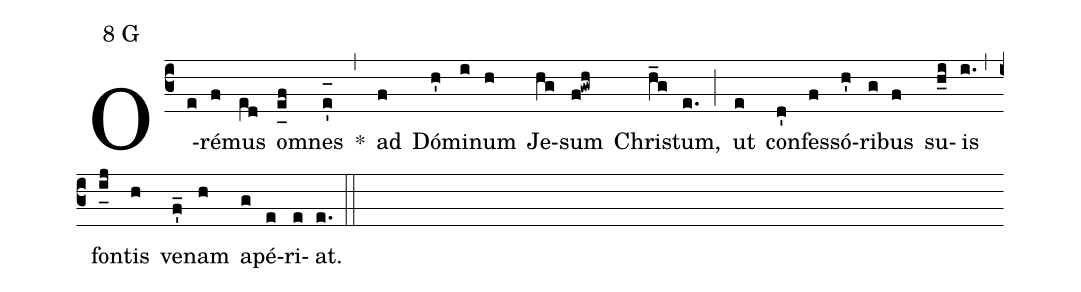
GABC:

mode:8 G;
%%
(c3) O(e)ré(f)mus(e[ll:1]d) o(e_[uh:l]f)mnes(e'_[oh:h]) *(,) ad(f) Dó(h')mi(i)num(h) Je(hg)sum(f!gwh) Chri(h_g)stum,(e.) (;) ut(e) con(d')fes(f)só(h')ri(g)bus(f) su(h_i)is(i.) (,) fon(i_[uh:l]j)tis(h) ve(f'_)nam(h) a(g)pé(e)ri(e)at.(e.) (::)
